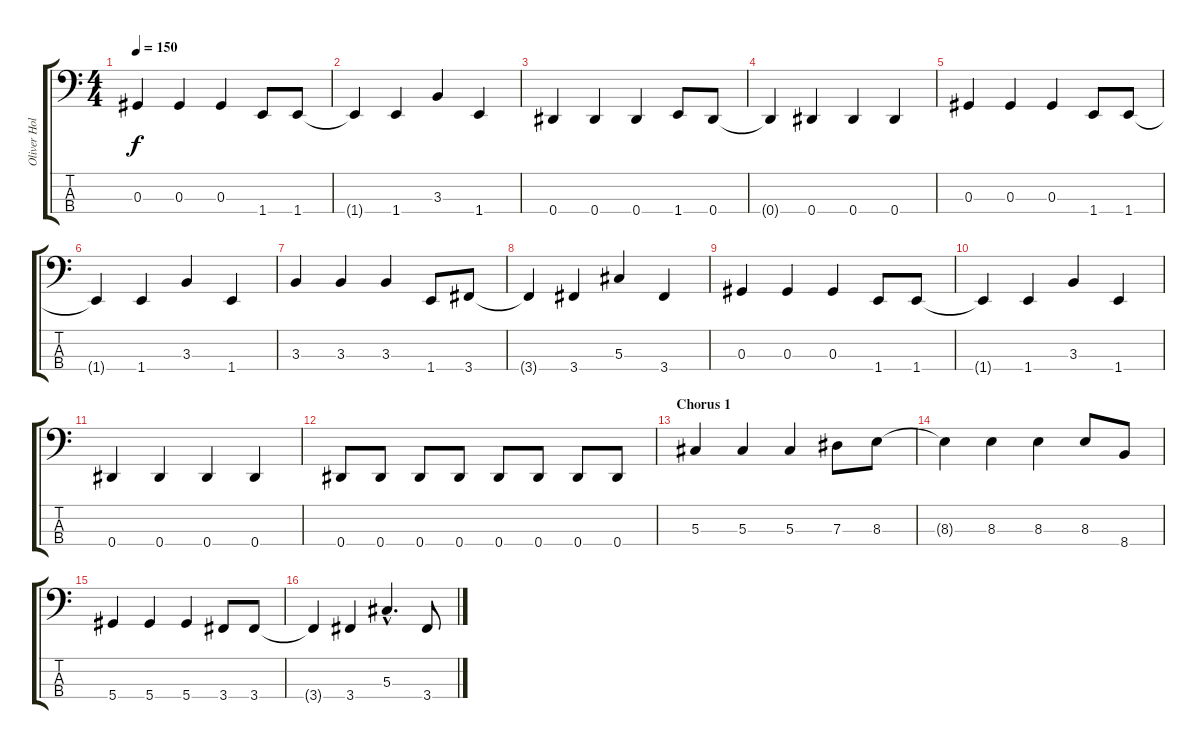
\track ("Oliver Holzwarth" "Oliver Hol") {instrument electricbassfinger}
\staff {score tabs}
\tuning (Gb2 Db2 Ab1 Eb1) {hide}
\ts (4 4)
\tempo 150
\clef f4
\ks c
0.3.4{dy f} 0.3.4 0.3.4 1.4.8 1.4.8 |
1.4{t}.4 1.4.4 3.3.4 1.4.4 |
0.4.4 0.4.4 0.4.4 1.4.8 0.4.8 |
0.4{t}.4 0.4.4 0.4.4 0.4.4 |
0.3.4 0.3.4 0.3.4 1.4.8 1.4.8 |
1.4{t}.4 1.4.4 3.3.4 1.4.4 |
3.3.4 3.3.4 3.3.4 1.4.8 3.4.8 |
3.4{t}.4 3.4.4 5.3.4 3.4.4 |
0.3.4 0.3.4 0.3.4 1.4.8 1.4.8 |
1.4{t}.4 1.4.4 3.3.4 1.4.4 |
0.4.4 0.4.4 0.4.4 0.4.4 |
0.4.8 0.4.8 0.4.8 0.4.8 0.4.8 0.4.8 0.4.8 0.4.8 |
\section ("" "Chorus 1")
5.3.4 5.3.4 5.3.4 7.3.8 8.3.8 |
8.3{t}.4 8.3.4 8.3.4 8.3.8 8.4.8 |
5.4.4 5.4.4 5.4.4 3.4.8 3.4.8 |
3.4{t}.4 3.4.4 5.3{hac}.4{d} 3.4.8
